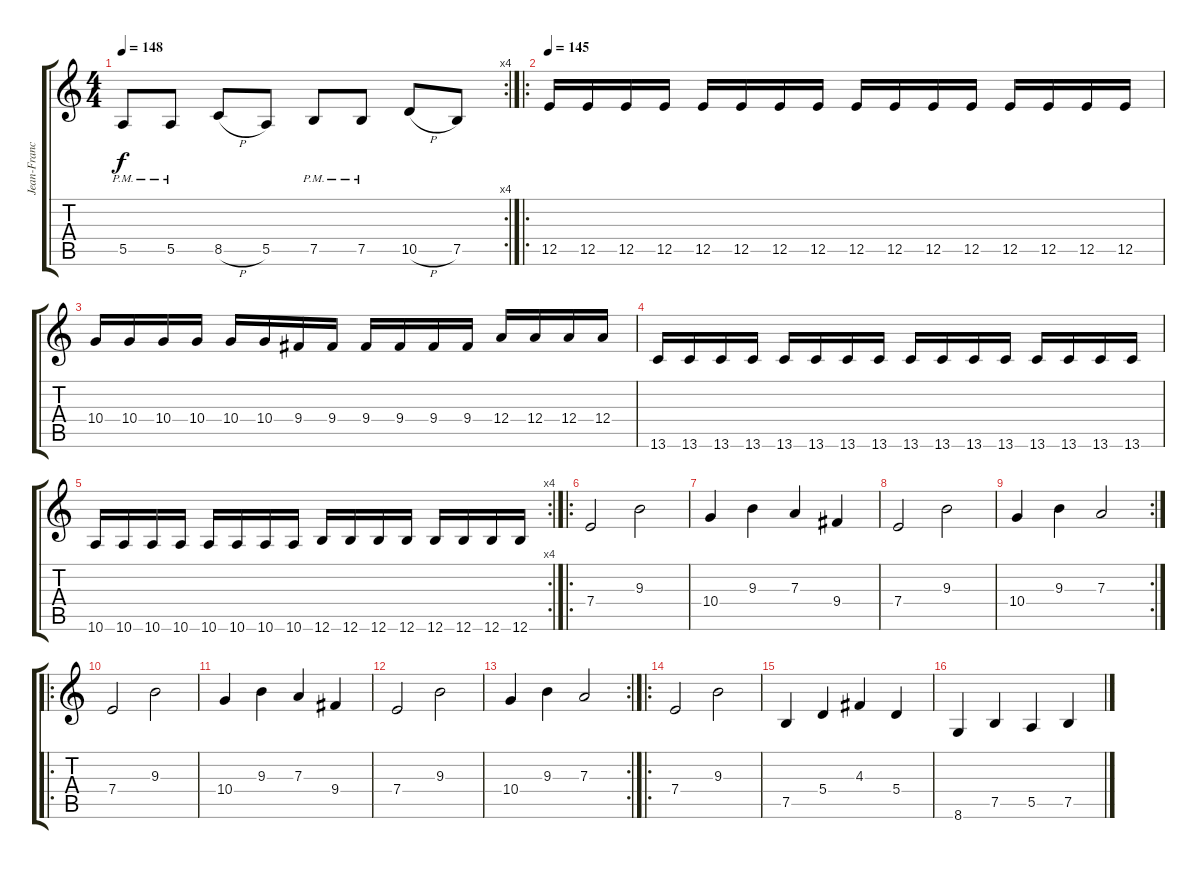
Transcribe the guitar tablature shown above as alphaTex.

\track ("Jean-Francois Dagenais (lead)" "Jean-Franc") {instrument distortionguitar}
\staff {score tabs}
\tuning (B3 Gb3 D3 A2 E2 B1) {hide}
\rc 4
\ts (4 4)
\tempo 148
\clef g2
\ks c
5.5{pm}.8{dy f} 5.5{pm}.8 8.5{h}.8 5.5.8 7.5{pm}.8 7.5{pm}.8 10.5{h}.8 7.5.8 |
\ro
\tempo 145
12.5.16 12.5.16 12.5.16 12.5.16 12.5.16 12.5.16 12.5.16 12.5.16 12.5.16 12.5.16 12.5.16 12.5.16 12.5.16 12.5.16 12.5.16 12.5.16 |
10.4.16 10.4.16 10.4.16 10.4.16 10.4.16 10.4.16 9.4.16 9.4.16 9.4.16 9.4.16 9.4.16 9.4.16 12.4.16 12.4.16 12.4.16 12.4.16 |
13.6.16 13.6.16 13.6.16 13.6.16 13.6.16 13.6.16 13.6.16 13.6.16 13.6.16 13.6.16 13.6.16 13.6.16 13.6.16 13.6.16 13.6.16 13.6.16 |
\rc 4
10.6.16 10.6.16 10.6.16 10.6.16 10.6.16 10.6.16 10.6.16 10.6.16 12.6.16 12.6.16 12.6.16 12.6.16 12.6.16 12.6.16 12.6.16 12.6.16 |
\ro
7.4.2 9.3.2 |
10.4.4 9.3.4 7.3.4 9.4.4 |
7.4.2 9.3.2 |
\rc 2
10.4.4 9.3.4 7.3.2 |
\ro
7.4.2 9.3.2 |
10.4.4 9.3.4 7.3.4 9.4.4 |
7.4.2 9.3.2 |
\rc 2
10.4.4 9.3.4 7.3.2 |
\ro
7.4.2 9.3.2 |
7.5.4 5.4.4 4.3.4 5.4.4 |
8.6.4 7.5.4 5.5.4 7.5.4
